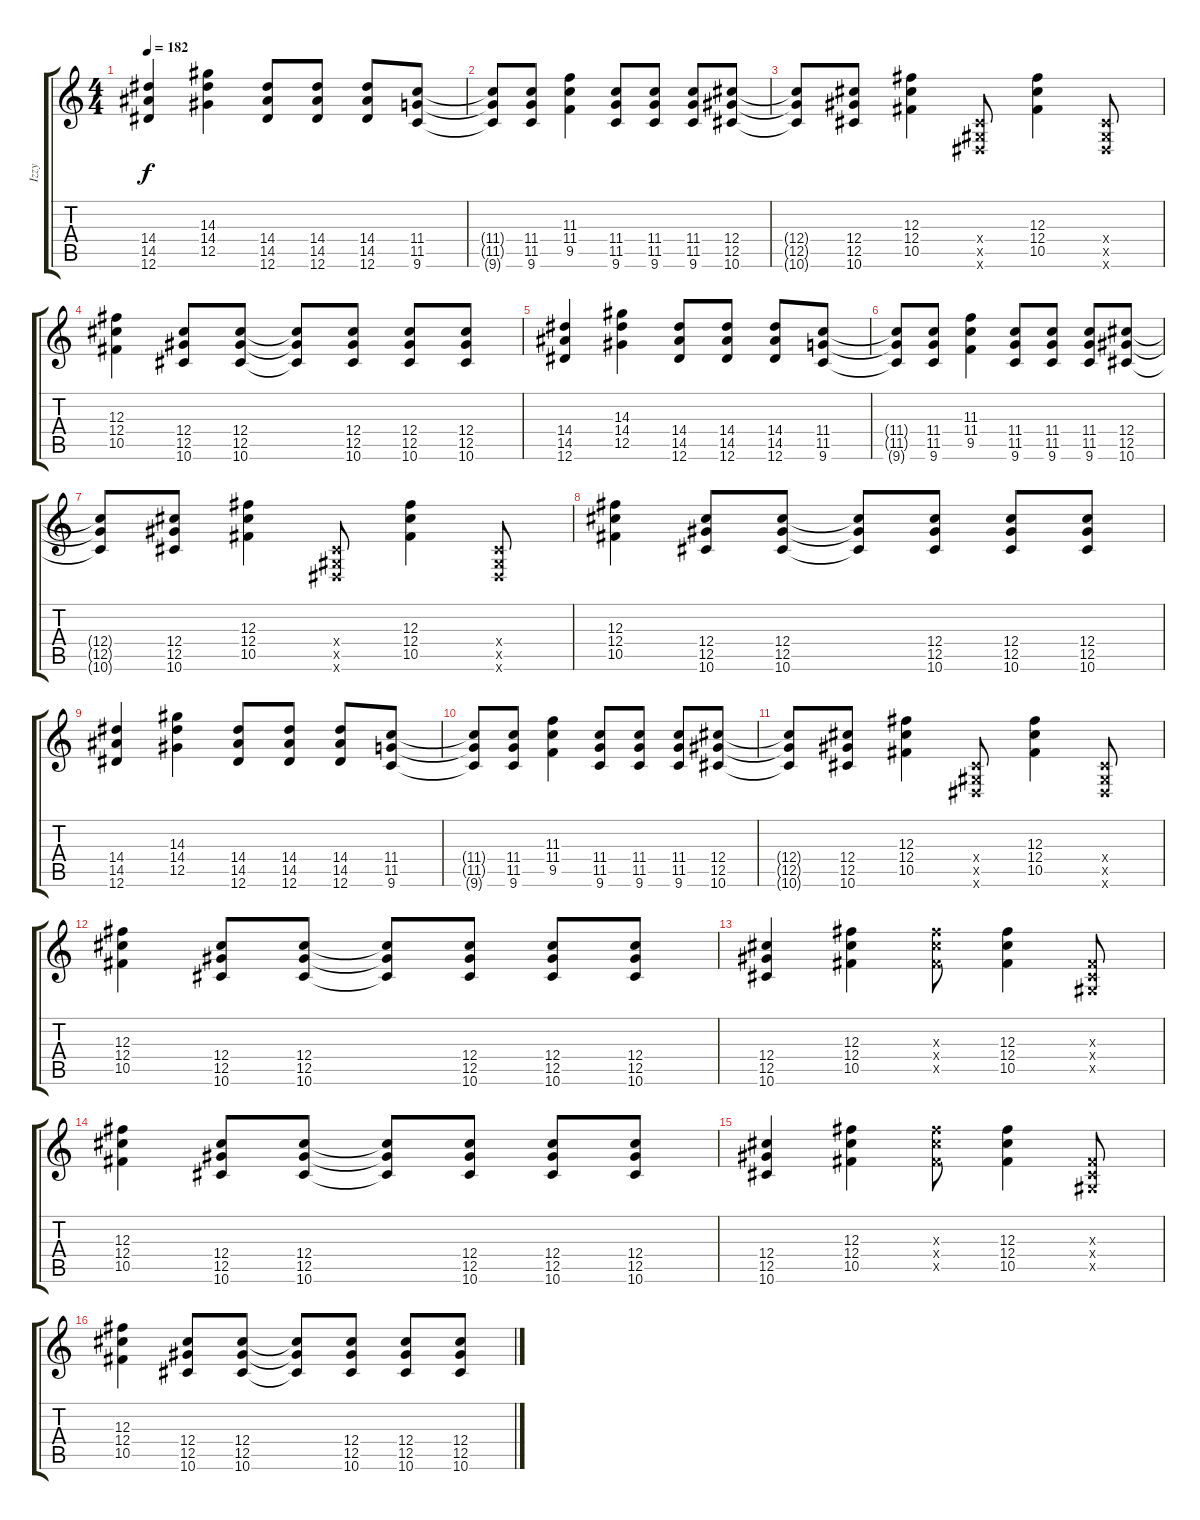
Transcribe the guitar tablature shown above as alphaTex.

\track ("Izzy" "Izzy") {instrument distortionguitar}
\staff {score tabs}
\tuning (Eb4 Bb3 Gb3 Db3 Ab2 Eb2) {hide}
\ts (4 4)
\tempo 182
\clef g2
\ks c
(14.4 14.5 12.6).4{dy f} (14.3 14.4 12.5).4 (14.4 14.5 12.6).8 (14.4 14.5 12.6).8 (14.4 14.5 12.6).8 (11.4 11.5 9.6).8 |
(11.4{t} 11.5{t} 9.6{t}).8 (11.4 11.5 9.6).8 (11.3 11.4 9.5).4 (11.4 11.5 9.6).8 (11.4 11.5 9.6).8 (11.4 11.5 9.6).8 (12.4 12.5 10.6).8 |
(12.4{t} 12.5{t} 10.6{t}).8 (12.4 12.5 10.6).8 (12.3 12.4 10.5).4 (0.4{x} 0.5{x} 0.6{x}).8 (12.3 12.4 10.5).4 (0.4{x} 0.5{x} 0.6{x}).8 |
(12.3 12.4 10.5).4 (12.4 12.5 10.6).8 (12.4 12.5 10.6).8 (12.4{t} 12.5{t} 10.6{t}).8 (12.4 12.5 10.6).8 (12.4 12.5 10.6).8 (12.4 12.5 10.6).8 |
(14.4 14.5 12.6).4 (14.3 14.4 12.5).4 (14.4 14.5 12.6).8 (14.4 14.5 12.6).8 (14.4 14.5 12.6).8 (11.4 11.5 9.6).8 |
(11.4{t} 11.5{t} 9.6{t}).8 (11.4 11.5 9.6).8 (11.3 11.4 9.5).4 (11.4 11.5 9.6).8 (11.4 11.5 9.6).8 (11.4 11.5 9.6).8 (12.4 12.5 10.6).8 |
(12.4{t} 12.5{t} 10.6{t}).8 (12.4 12.5 10.6).8 (12.3 12.4 10.5).4 (0.4{x} 0.5{x} 0.6{x}).8 (12.3 12.4 10.5).4 (0.4{x} 0.5{x} 0.6{x}).8 |
(12.3 12.4 10.5).4 (12.4 12.5 10.6).8 (12.4 12.5 10.6).8 (12.4{t} 12.5{t} 10.6{t}).8 (12.4 12.5 10.6).8 (12.4 12.5 10.6).8 (12.4 12.5 10.6).8 |
(14.4 14.5 12.6).4 (14.3 14.4 12.5).4 (14.4 14.5 12.6).8 (14.4 14.5 12.6).8 (14.4 14.5 12.6).8 (11.4 11.5 9.6).8 |
(11.4{t} 11.5{t} 9.6{t}).8 (11.4 11.5 9.6).8 (11.3 11.4 9.5).4 (11.4 11.5 9.6).8 (11.4 11.5 9.6).8 (11.4 11.5 9.6).8 (12.4 12.5 10.6).8 |
(12.4{t} 12.5{t} 10.6{t}).8 (12.4 12.5 10.6).8 (12.3 12.4 10.5).4 (0.4{x} 0.5{x} 0.6{x}).8 (12.3 12.4 10.5).4 (0.4{x} 0.5{x} 0.6{x}).8 |
(12.3 12.4 10.5).4 (12.4 12.5 10.6).8 (12.4 12.5 10.6).8 (12.4{t} 12.5{t} 10.6{t}).8 (12.4 12.5 10.6).8 (12.4 12.5 10.6).8 (12.4 12.5 10.6).8 |
(12.4 12.5 10.6).4 (12.3 12.4 10.5).4 (12.3{x} 12.4{x} 10.5{x}).8 (12.3 12.4 10.5).4 (0.3{x} 0.4{x} 0.5{x}).8 |
(12.3 12.4 10.5).4 (12.4 12.5 10.6).8 (12.4 12.5 10.6).8 (12.4{t} 12.5{t} 10.6{t}).8 (12.4 12.5 10.6).8 (12.4 12.5 10.6).8 (12.4 12.5 10.6).8 |
(12.4 12.5 10.6).4 (12.3 12.4 10.5).4 (12.3{x} 12.4{x} 10.5{x}).8 (12.3 12.4 10.5).4 (0.3{x} 0.4{x} 0.5{x}).8 |
(12.3 12.4 10.5).4 (12.4 12.5 10.6).8 (12.4 12.5 10.6).8 (12.4{t} 12.5{t} 10.6{t}).8 (12.4 12.5 10.6).8 (12.4 12.5 10.6).8 (12.4 12.5 10.6).8
